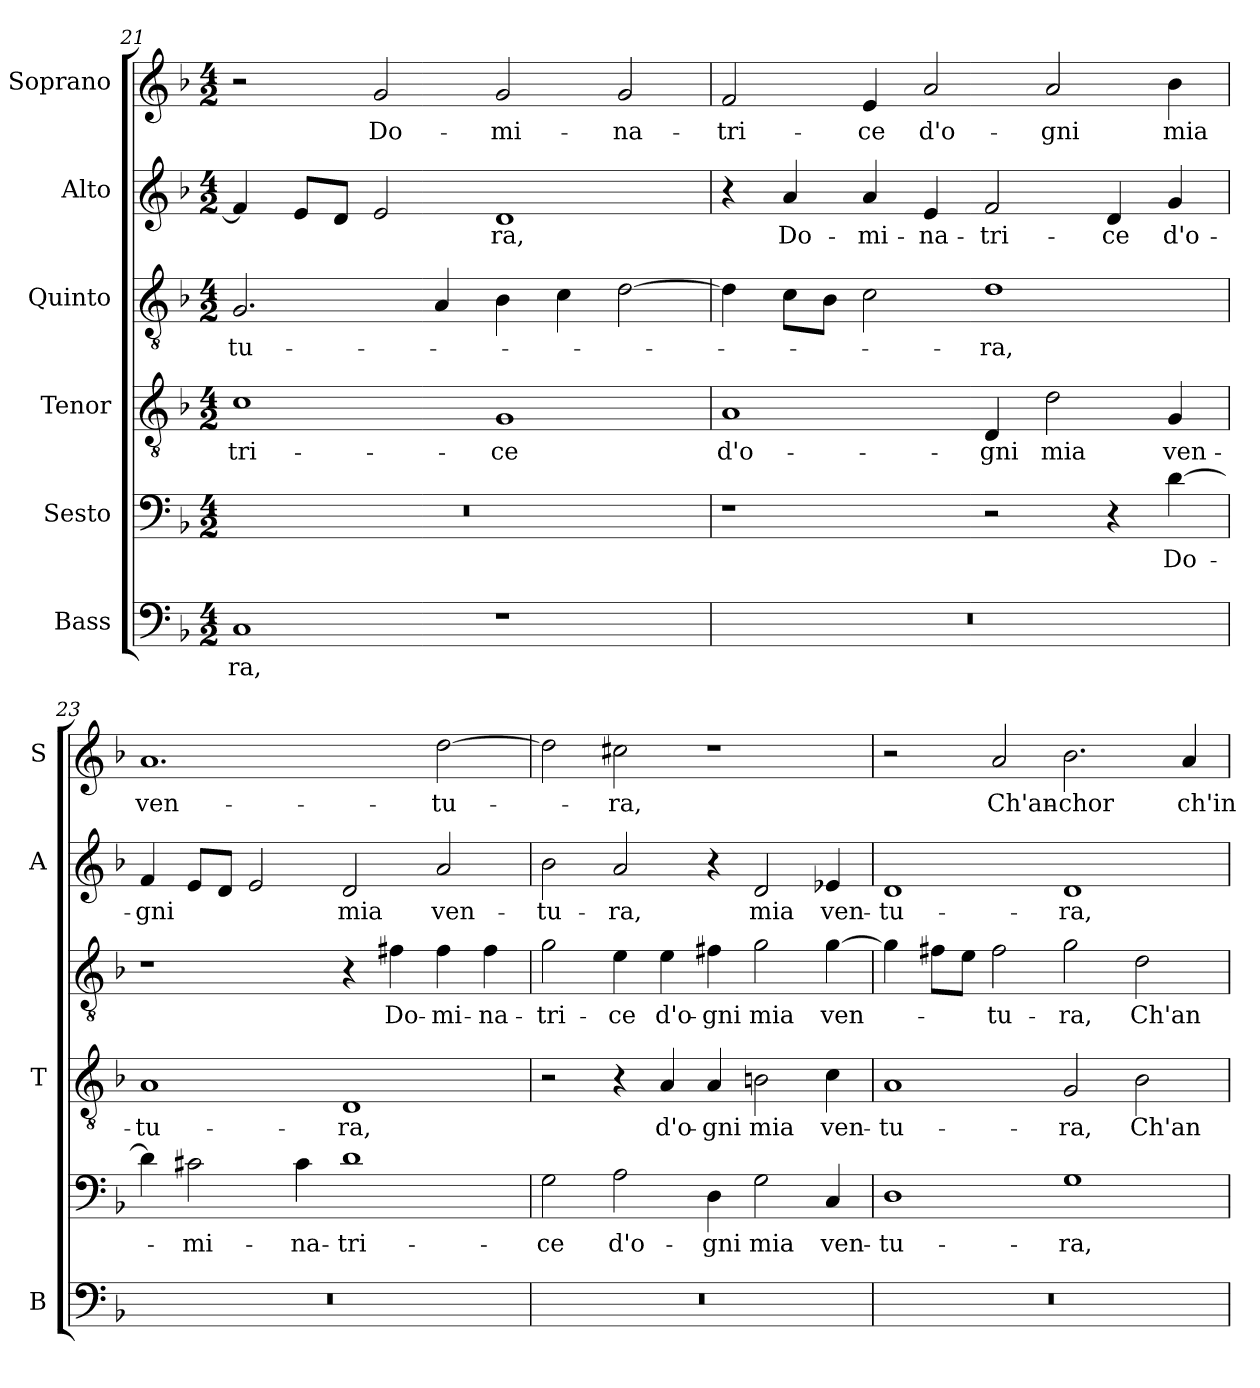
**kern	**text	**kern	**text	**kern	**text	**kern	**text	**kern	**text	**kern	**text
*part6	*part6	*part5	*part5	*part4	*part4	*part3	*part3	*part2	*part2	*part1	*part1
*staff6	*staff6	*staff5	*staff5	*staff4	*staff4	*staff3	*staff3	*staff2	*staff2	*staff1	*staff1
*I"Bass	*	*I"Sesto	*	*I"Tenor	*	*I"Quinto	*	*I"Alto	*	*I"Soprano	*
*I'B	*	*	*	*I'T	*	*	*	*I'A	*	*I'S	*
*clefF4	*	*clefF4	*	*clefGv2	*	*clefGv2	*	*clefG2	*	*clefG2	*
*k[b-]	*	*k[b-]	*	*k[b-]	*	*k[b-]	*	*k[b-]	*	*k[b-]	*
*F:	*	*F:	*	*F:	*	*F:	*	*F:	*	*F:	*
*M4/2	*	*M4/2	*	*M4/2	*	*M4/2	*	*M4/2	*	*M4/2	*
=21	=21	=21	=21	=21	=21	=21	=21	=21	=21	=21	=21
!	!LO:LY:b	!	!	!	!	!	!	!	!	!	!
!	!	!	!	!	!LO:LY:b	!	!	!	!	!	!
!	!	!	!	!	!	!	!LO:LY:b	!	!	!	!
1C	-ra,	0r	.	1c	-tri-	2.G/	-tu-	4f/]	.	2r	.
.	.	.	.	.	.	.	.	8e/L	.	.	.
.	.	.	.	.	.	.	.	8d/J	.	.	.
!	!	!	!	!	!	!	!	!	!	!	!LO:LY:b
.	.	.	.	.	.	.	.	2e/	.	2g/	Do-
.	.	.	.	.	.	4A/	.	.	.	.	.
!	!	!	!	!	!LO:LY:b	!	!	!	!	!	!
!	!	!	!	!	!	!	!	!	!LO:LY:b	!	!
!	!	!	!	!	!	!	!	!	!	!	!LO:LY:b
1r	.	.	.	1G	-ce	4B-\	.	1d	-ra,	2g/	-mi-
.	.	.	.	.	.	4c\	.	.	.	.	.
!	!	!	!	!	!	!	!	!	!	!	!LO:LY:b
.	.	.	.	.	.	[2d\	.	.	.	2g/	-na-
=22	=22	=22	=22	=22	=22	=22	=22	=22	=22	=22	=22
!	!	!	!	!	!LO:LY:b	!	!	!	!	!	!
!	!	!	!	!	!	!	!	!	!	!	!LO:LY:b
0r	.	1r	.	1A	d'o-	4d\]	.	4r	.	2f/	-tri-
!	!	!	!	!	!	!	!	!	!LO:LY:b	!	!
.	.	.	.	.	.	8c\L	.	4a/	Do-	.	.
.	.	.	.	.	.	8B-\J	.	.	.	.	.
!	!	!	!	!	!	!	!	!	!LO:LY:b	!	!
!	!	!	!	!	!	!	!	!	!	!	!LO:LY:b
.	.	.	.	.	.	2c\	.	4a/	-mi-	4e/	-ce
!	!	!	!	!	!	!	!	!	!LO:LY:b	!	!
!	!	!	!	!	!	!	!	!	!	!	!LO:LY:b
.	.	.	.	.	.	.	.	4e/	-na-	2a/	d'o-
!	!	!	!	!	!LO:LY:b	!	!	!	!	!	!
!	!	!	!	!	!	!	!LO:LY:b	!	!	!	!
!	!	!	!	!	!	!	!	!	!LO:LY:b	!	!
.	.	2r	.	4D/	-gni	1d	-ra,	2f/	-tri-	.	.
!	!	!	!	!	!LO:LY:b	!	!	!	!	!	!
!	!	!	!	!	!	!	!	!	!	!	!LO:LY:b
.	.	.	.	2d\	mia	.	.	.	.	2a/	-gni
!	!	!	!	!	!	!	!	!	!LO:LY:b	!	!
.	.	4r	.	.	.	.	.	4d/	-ce	.	.
!	!	!	!LO:LY:b	!	!	!	!	!	!	!	!
!	!	!	!	!	!LO:LY:b	!	!	!	!	!	!
!	!	!	!	!	!	!	!	!	!LO:LY:b	!	!
!	!	!	!	!	!	!	!	!	!	!	!LO:LY:b
.	.	[4d\	Do-	4G/	ven-	.	.	4g/	d'o-	4b-\	mia
!!LO:PB:g=z
=23	=23	=23	=23	=23	=23	=23	=23	=23	=23	=23	=23
!	!	!	!	!	!LO:LY:b	!	!	!	!	!	!
!	!	!	!	!	!	!	!	!	!LO:LY:b	!	!
!	!	!	!	!	!	!	!	!	!	!	!LO:LY:b
0r	.	4d\]	.	1A	-tu-	1r	.	4f/	-gni	1.a	ven-
!	!	!	!LO:LY:b	!	!	!	!	!	!	!	!
.	.	2c#X\	-mi-	.	.	.	.	8e/L	.	.	.
.	.	.	.	.	.	.	.	8d/J	.	.	.
.	.	.	.	.	.	.	.	2e/	.	.	.
!	!	!	!LO:LY:b	!	!	!	!	!	!	!	!
.	.	4c#\	-na-	.	.	.	.	.	.	.	.
!	!	!	!LO:LY:b	!	!	!	!	!	!	!	!
!	!	!	!	!	!LO:LY:b	!	!	!	!	!	!
!	!	!	!	!	!	!	!	!	!LO:LY:b	!	!
.	.	1d	-tri-	1D	-ra,	4r	.	2d/	mia	.	.
!	!	!	!	!	!	!	!LO:LY:b	!	!	!	!
.	.	.	.	.	.	4f#X\	Do-	.	.	.	.
!	!	!	!	!	!	!	!LO:LY:b	!	!	!	!
!	!	!	!	!	!	!	!	!	!LO:LY:b	!	!
!	!	!	!	!	!	!	!	!	!	!	!LO:LY:b
.	.	.	.	.	.	4f#\	-mi-	2a/	ven-	[2dd\	-tu-
!	!	!	!	!	!	!	!LO:LY:b	!	!	!	!
.	.	.	.	.	.	4f#\	-na-	.	.	.	.
=24	=24	=24	=24	=24	=24	=24	=24	=24	=24	=24	=24
!	!	!	!LO:LY:b	!	!	!	!	!	!	!	!
!	!	!	!	!	!	!	!LO:LY:b	!	!	!	!
!	!	!	!	!	!	!	!	!	!LO:LY:b	!	!
0r	.	2G\	-ce	2r	.	2g\	-tri-	2b-\	-tu-	2dd\]	.
!	!	!	!LO:LY:b	!	!	!	!	!	!	!	!
!	!	!	!	!	!	!	!LO:LY:b	!	!	!	!
!	!	!	!	!	!	!	!	!	!LO:LY:b	!	!
!	!	!	!	!	!	!	!	!	!	!	!LO:LY:b
.	.	2A\	d'o-	4r	.	4e\	-ce	2a/	-ra,	2cc#X\	-ra,
!	!	!	!	!	!LO:LY:b	!	!	!	!	!	!
!	!	!	!	!	!	!	!LO:LY:b	!	!	!	!
.	.	.	.	4A/	d'o-	4e\	d'o-	.	.	.	.
!	!	!	!LO:LY:b	!	!	!	!	!	!	!	!
!	!	!	!	!	!LO:LY:b	!	!	!	!	!	!
!	!	!	!	!	!	!	!LO:LY:b	!	!	!	!
.	.	4D\	-gni	4A/	-gni	4f#X\	-gni	4r	.	1r	.
!	!	!	!LO:LY:b	!	!	!	!	!	!	!	!
!	!	!	!	!	!LO:LY:b	!	!	!	!	!	!
!	!	!	!	!	!	!	!LO:LY:b	!	!	!	!
!	!	!	!	!	!	!	!	!	!LO:LY:b	!	!
.	.	2G\	mia	2Bn\	mia	2g\	mia	2d/	mia	.	.
!	!	!	!LO:LY:b	!	!	!	!	!	!	!	!
!	!	!	!	!	!LO:LY:b	!	!	!	!	!	!
!	!	!	!	!	!	!	!LO:LY:b	!	!	!	!
!	!	!	!	!	!	!	!	!	!LO:LY:b	!	!
.	.	4C/	ven-	4c\	ven-	[4g\	ven-	4e-X/	ven-	.	.
=25	=25	=25	=25	=25	=25	=25	=25	=25	=25	=25	=25
!	!	!	!LO:LY:b	!	!	!	!	!	!	!	!
!	!	!	!	!	!LO:LY:b	!	!	!	!	!	!
!	!	!	!	!	!	!	!	!	!LO:LY:b	!	!
0r	.	1D	-tu-	1A	-tu-	4g\]	.	1d	-tu-	2r	.
.	.	.	.	.	.	8f#X\L	.	.	.	.	.
.	.	.	.	.	.	8e\J	.	.	.	.	.
!	!	!	!	!	!	!	!LO:LY:b	!	!	!	!
!	!	!	!	!	!	!	!	!	!	!	!LO:LY:b
.	.	.	.	.	.	2f#\	-tu-	.	.	2a/	Ch'an-
!	!	!	!LO:LY:b	!	!	!	!	!	!	!	!
!	!	!	!	!	!LO:LY:b	!	!	!	!	!	!
!	!	!	!	!	!	!	!LO:LY:b	!	!	!	!
!	!	!	!	!	!	!	!	!	!LO:LY:b	!	!
!	!	!	!	!	!	!	!	!	!	!	!LO:LY:b
.	.	1G	-ra,	2G/	-ra,	2g\	-ra,	1d	-ra,	2.b-\	-chor
!	!	!	!	!	!LO:LY:b	!	!	!	!	!	!
!	!	!	!	!	!	!	!LO:LY:b	!	!	!	!
.	.	.	.	2B-\	Ch'an-	2d\	Ch'an-	.	.	.	.
!	!	!	!	!	!	!	!	!	!	!	!LO:LY:b
.	.	.	.	.	.	.	.	.	.	4a/	ch'in
=	=	=	=	=	=	=	=	=	=	=	=
*-	*-	*-	*-	*-	*-	*-	*-	*-	*-	*-	*-
